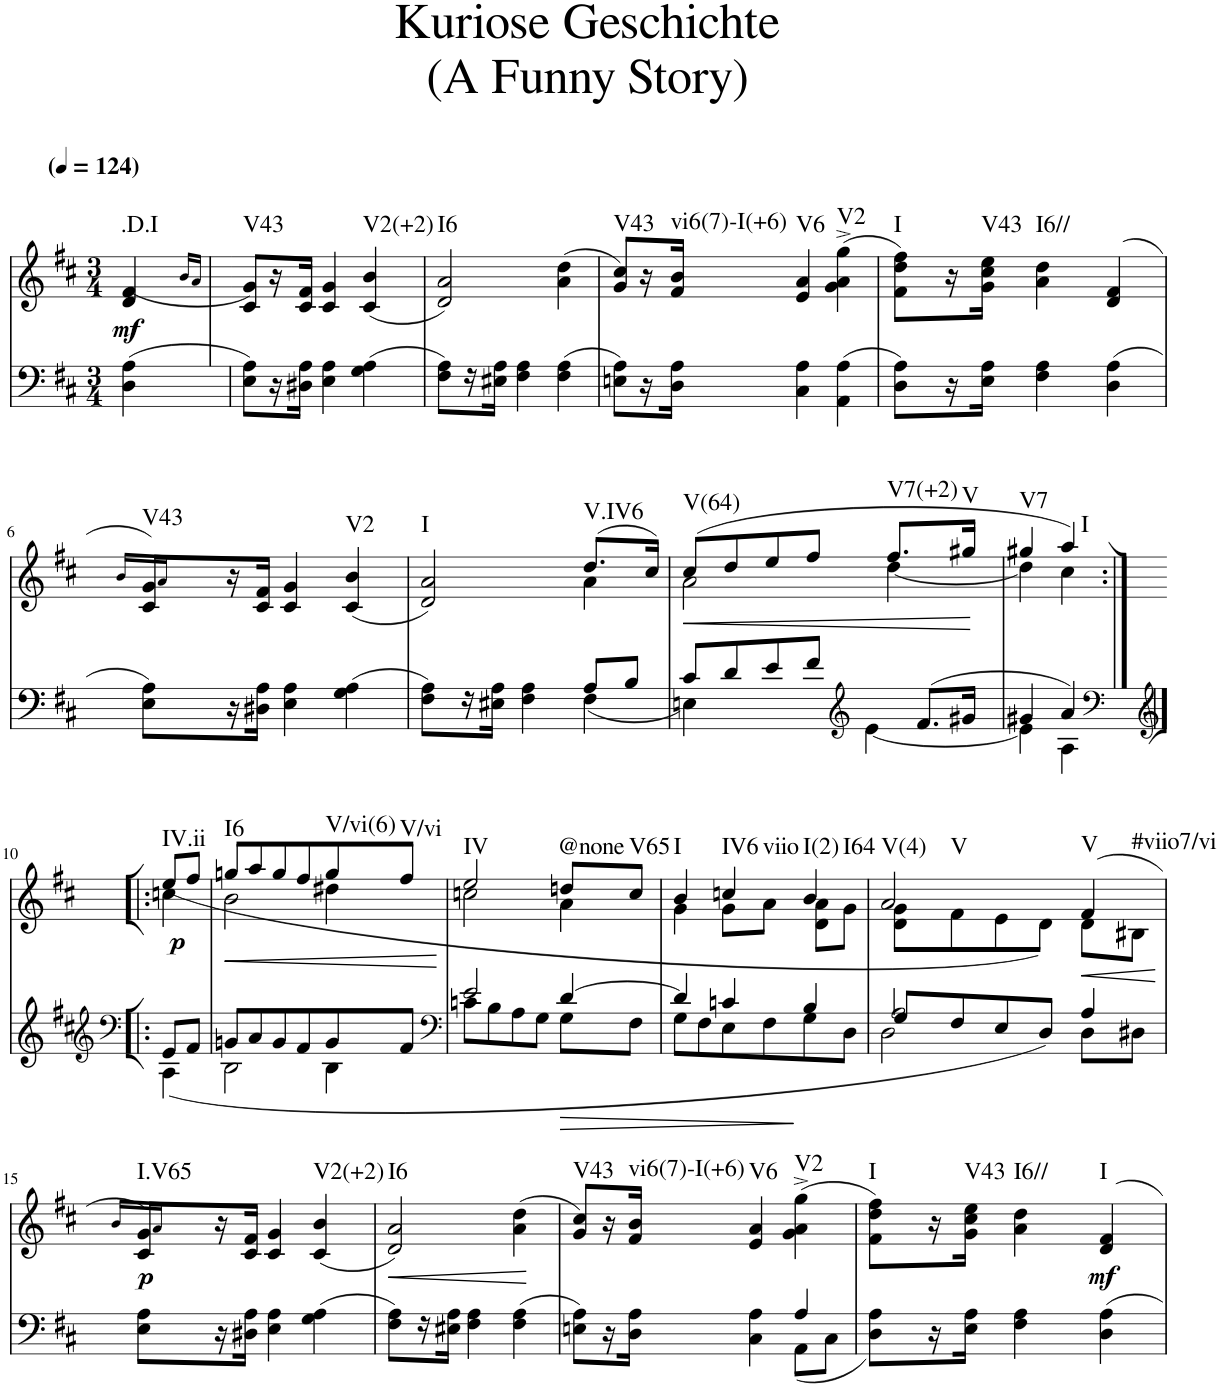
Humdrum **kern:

**kern	**kern	**dynam	**harte
*part1	*part1	*part1	*part1
*staff2	*staff1	*staff1/2	*
*I"Piano	*	*	*
*I'Pno.	*	*	*
*clefF4	*clefG2	*	*
*k[f#c#]	*k[f#c#]	*	*
*M3/4	*M3/4	*	*
*MM124	*MM124	*	*
=1	=1	=1	=1
!	!	!LO:DY:b	!LO:H:kt=.D.I
4D\ 4A\	(16%3d/ 16%3f#/	mf	N
*	*Xtuplet	*	*
.	48.b!/LL	.	.
.	48.a!/JJ	.	.
=2	=2	=2	=2
!	!	!	!LO:H:kt=V43
8E\ 8A\L	8c#/ 8g/L)	.	N
16r	16r	.	.
16D#X\ 16A\JJ	16c#/ 16f#/JJ	.	.
4E\ 4A\	4c#/ 4g/	.	.
!	!	!	!LO:H:kt=V2(+2)
4G\ 4A\	(4c#/ 4b/	.	N
=3	=3	=3	=3
!	!	!	!LO:H:kt=I6
8F#\ 8A\L	2d/ 2a/)	.	N
16r	.	.	.
16E#X\ 16A\JJ	.	.	.
4F#\ 4A\	.	.	.
4F#\ 4A\	(4a\ 4dd\	.	.
=4	=4	=4	=4
!	!	!	!LO:H:kt=V43
8En\ 8A\L	8g/ 8cc#/L)	.	N
16r	16r	.	.
!	!	!	!LO:H:kt=vi6(7)-I(+6)
16D\ 16A\JJ	16f#/ 16b/JJ	.	N
!	!	!	!LO:H:kt=V6
4C#\ 4A\	4e/ 4a/	.	N
!	!	!	!LO:H:kt=V2
4AA\ 4A\	(4g\^ 4a\^ 4gg\^	.	N
=5	=5	=5	=5
!	!	!	!LO:H:kt=I
8D\ 8A\L	8f#\ 8dd\ 8ff#\L)	.	N
16r	16r	.	.
!	!	!	!LO:H:kt=V43
16E\ 16A\JJ	16g\ 16cc#\ 16ee\JJ	.	N
!	!	!	!LO:H:kt=I6//
4F#\ 4A\	4a\ 4dd\	.	N
4D\ 4A\	(16%3d/ 16%3f#/	.	.
.	48.b!LL	.	.
.	48.a!JJ	.	.
!!LO:LB:g=z
=6	=6	=6	=6
*	*^	*	*
!	!	!	!	!LO:H:kt=V43
8E\ 8A\L	8c#/ 8g/L)	16b/LL	.	N
.	.	16a/JJ	.	.
16r	16r	2ryy	.	.
16D#X\ 16A\JJ	16c#/ 16f#/JJ	.	.	.
4E\ 4A\	4c#/ 4g/	.	.	.
!	!	!	!	!LO:H:kt=V2
4G\ 4A\	(4c#/ 4b/	.	.	N
.	.	8ryy	.	.
=7	=7	=7	=7	=7
*^	*	*	*	*
!	!	!	!	!	!LO:H:kt=I
8F#\ 8A\L	2ryy	2d/ 2a/)	2ryy	.	N
16r	.	.	.	.	.
16E#X\ 16A\JJ	.	.	.	.	.
4F#\ 4A\	.	.	.	.	.
!	!	!	!	!	!LO:H:kt=V.IV6
8A/L	4F#\	(8.dd/L	4a\	.	N
8B/J	.	.	.	.	.
.	.	16cc#/Jk)	.	.	.
=8	=8	=8	=8	=8	=8
*clefF4	*	*	*	*	*
!	!	!	!	!LO:HP:b	!LO:H:kt=V(64)
8c#/L	4En\	(8cc#/L	2a\	<	N
8d/	.	8dd/	.	.	.
8e/	4ryy	8ee/	.	.	.
8f#/J	.	8ff#/J	.	.	.
*clefG2	*	*	*	*	*
!	!	!	!	!	!LO:H:kt=V7(+2)
8.f#/L	[4e\	8.ff#/L	[4dd\	.	N
!	!	!	!	!	!LO:H:kt=V
16g#X/Jk	.	16gg#X/Jk	.	.	N
*v	*v	*	*	*	*
*	*v	*v	*	*
.	.	[	.
=9	=9	=9	=9
*clefG2	*	*	*
*^	*^	*	*
!	!	!	!	!	!LO:H:kt=V7
4g#X/	4e\]	4gg#X/	4dd\]	.	N
!	!	!	!	!	!LO:H:kt=I
4a/	4A\	4aa/)	4cc#\	.	N
!!LO:LB:g=z	!!
=10:|!|:	=10:|!|:	=10:|!|:	=10:|!|:	=10:|!|:	=10:|!|:
*clefF4	*	*	*	*	*
!	!	!	!	!LO:DY:b	!LO:H:kt=IV.ii
8e/L	4A\	(8ee/L	4ccn\	p	N
8f#/J	.	8ff#/J	.	.	.
=11	=11	=11	=11	=11	=11
!	!	!	!	!LO:HP:b	!LO:H:kt=I6
8gn/L	2B\	8ggn/L	2b\	<	N
8a/	.	8aa/	.	.	.
8g/	.	8gg/	.	.	.
8f#/	.	8ff#/	.	.	.
!	!	!	!	!	!LO:H:kt=V/vi(6)
8g/	4B\	8gg/	4dd#X\	.	N
!	!	!	!	!	!LO:H:kt=V/vi
8f#/J	.	8ff#/J	.	.	N
*v	*v	*	*	*	*
*	*v	*v	*	*
.	.	[	.
=12	=12	=12	=12
*clefF4	*	*	*
*^	*^	*	*
!	!	!	!	!	!LO:H:kt=IV
2e/	8cn\L	2ee/	2ccn\	.	N
.	8B\	.	.	.	.
.	8A\	.	.	.	.
.	8G\J	.	.	.	.
!	!	!	!	!	!LO:H:kt=@none
[4d/	8G\L	8ddn/L	4a\	.	N
!	!	!	!	!	!LO:H:kt=V65
.	8F#\J	8cc/J	.	.	N
=13	=13	=13	=13	=13	=13
!	!	!	!	!	!LO:H:kt=I
4d/]	8G\L	4b/	4g\	.	N
.	8F#\	.	.	.	.
!	!	!	!	!	!LO:H:n=1:kt=IV6
!	!	!	!	!	!LO:H:n=2:kt=viio
4cn/	8E\	4ccn/	8g\L	.	N N
.	8F#\	.	8a\J	.	.
!	!	!	!	!	!LO:H:n=1:kt=I(2)
!	!	!	!	!	!LO:H:n=2:kt=I64
4B/	8G\	4b/	8d\ 8a\L	.	N N
.	8D\J	.	8g\J	.	.
=14	=14	=14	=14	=14	=14
*	*^	*	*	*	*
!	!	!	!	!	!	!LO:H:n=1:kt=V(4)
!	!	!	!	!	!	!LO:H:n=2:kt=V
2A/	2D\	8G/L	2a/	8d\ 8g\L	.	N N
.	.	8F#/	.	8f#\	.	.
.	.	8E/	.	8e\	.	.
.	.	8D/J	.	8d\J)	.	.
!	!	!	!	!	!LO:HP:b	!LO:H:n=1:kt=V
!	!	!	!	!	!	!LO:H:n=2:kt=#viio7/vi
4A/	8D\L	4ryy	(16%3f#/	8d\L	<	N N
.	8D#X\J	.	.	8B#X\J	.	.
.	.	.	32b!LLL	.	.	.
.	.	.	32a!JJJ	.	.	.
*v	*v	*v	*	*	*	*
*	*v	*v	*	*
.	.	[	.
!!LO:LB:g=z
=15	=15	=15	=15
*	*^	*	*
!	!	!	!LO:DY:b	!LO:H:kt=I.V65
8E\ 8A\L	8c#/ 8g/L)	16b/LL	p	N
.	.	16a/JJ	.	.
16r	16r	2ryy	.	.
16D#X\ 16A\JJ	16c#/ 16f#/JJ	.	.	.
4E\ 4A\	4c#/ 4g/	.	.	.
!	!	!	!	!LO:H:kt=V2(+2)
4G\ 4A\	(4c#/ 4b/	.	.	N
.	.	8ryy	.	.
=16	=16	=16	=16	=16
!	!	!	!LO:HP:b	!LO:H:kt=I6
*	*v	*v	*	*
8F#\ 8A\L	2d/ 2a/)	<	N
16r	.	.	.
16E#X\ 16A\JJ	.	.	.
4F#\ 4A\	.	.	.
4F#\ 4A\	(4a\ 4dd\	.	.
.	.	[	.
=17	=17	=17	=17
*^	*	*	*
!	!	!	!	!LO:H:kt=V43
8En\ 8A\L	2ryy	8g/ 8cc#/L)	.	N
16r	.	16r	.	.
!	!	!	!	!LO:H:kt=vi6(7)-I(+6)
16D\ 16A\JJ	.	16f#/ 16b/JJ	.	N
!	!	!	!	!LO:H:kt=V6
4C#\ 4A\	.	4e/ 4a/	.	N
!	!	!	!	!LO:H:kt=V2
4A/	8AA\L	(4g\^ 4a\^ 4gg\^	.	N
.	8C#\J	.	.	.
=18	=18	=18	=18	=18
!	!	!	!	!LO:H:kt=I
*v	*v	*	*	*
8D\ 8A\L	8f#\ 8dd\ 8ff#\L)	.	N
16r	16r	.	.
!	!	!	!LO:H:kt=V43
16E\ 16A\JJ	16g\ 16cc#\ 16ee\JJ	.	N
!	!	!	!LO:H:kt=I6//
4F#\ 4A\	4a\ 4dd\	.	N
!	!	!LO:DY:b	!LO:H:kt=I
4D\ 4A\	16%3d/ 16%3f#/	mf	N
.	32b!LLL	.	.
.	32a!JJJ	.	.
=	=	=	=
*-	*-	*-	*-
